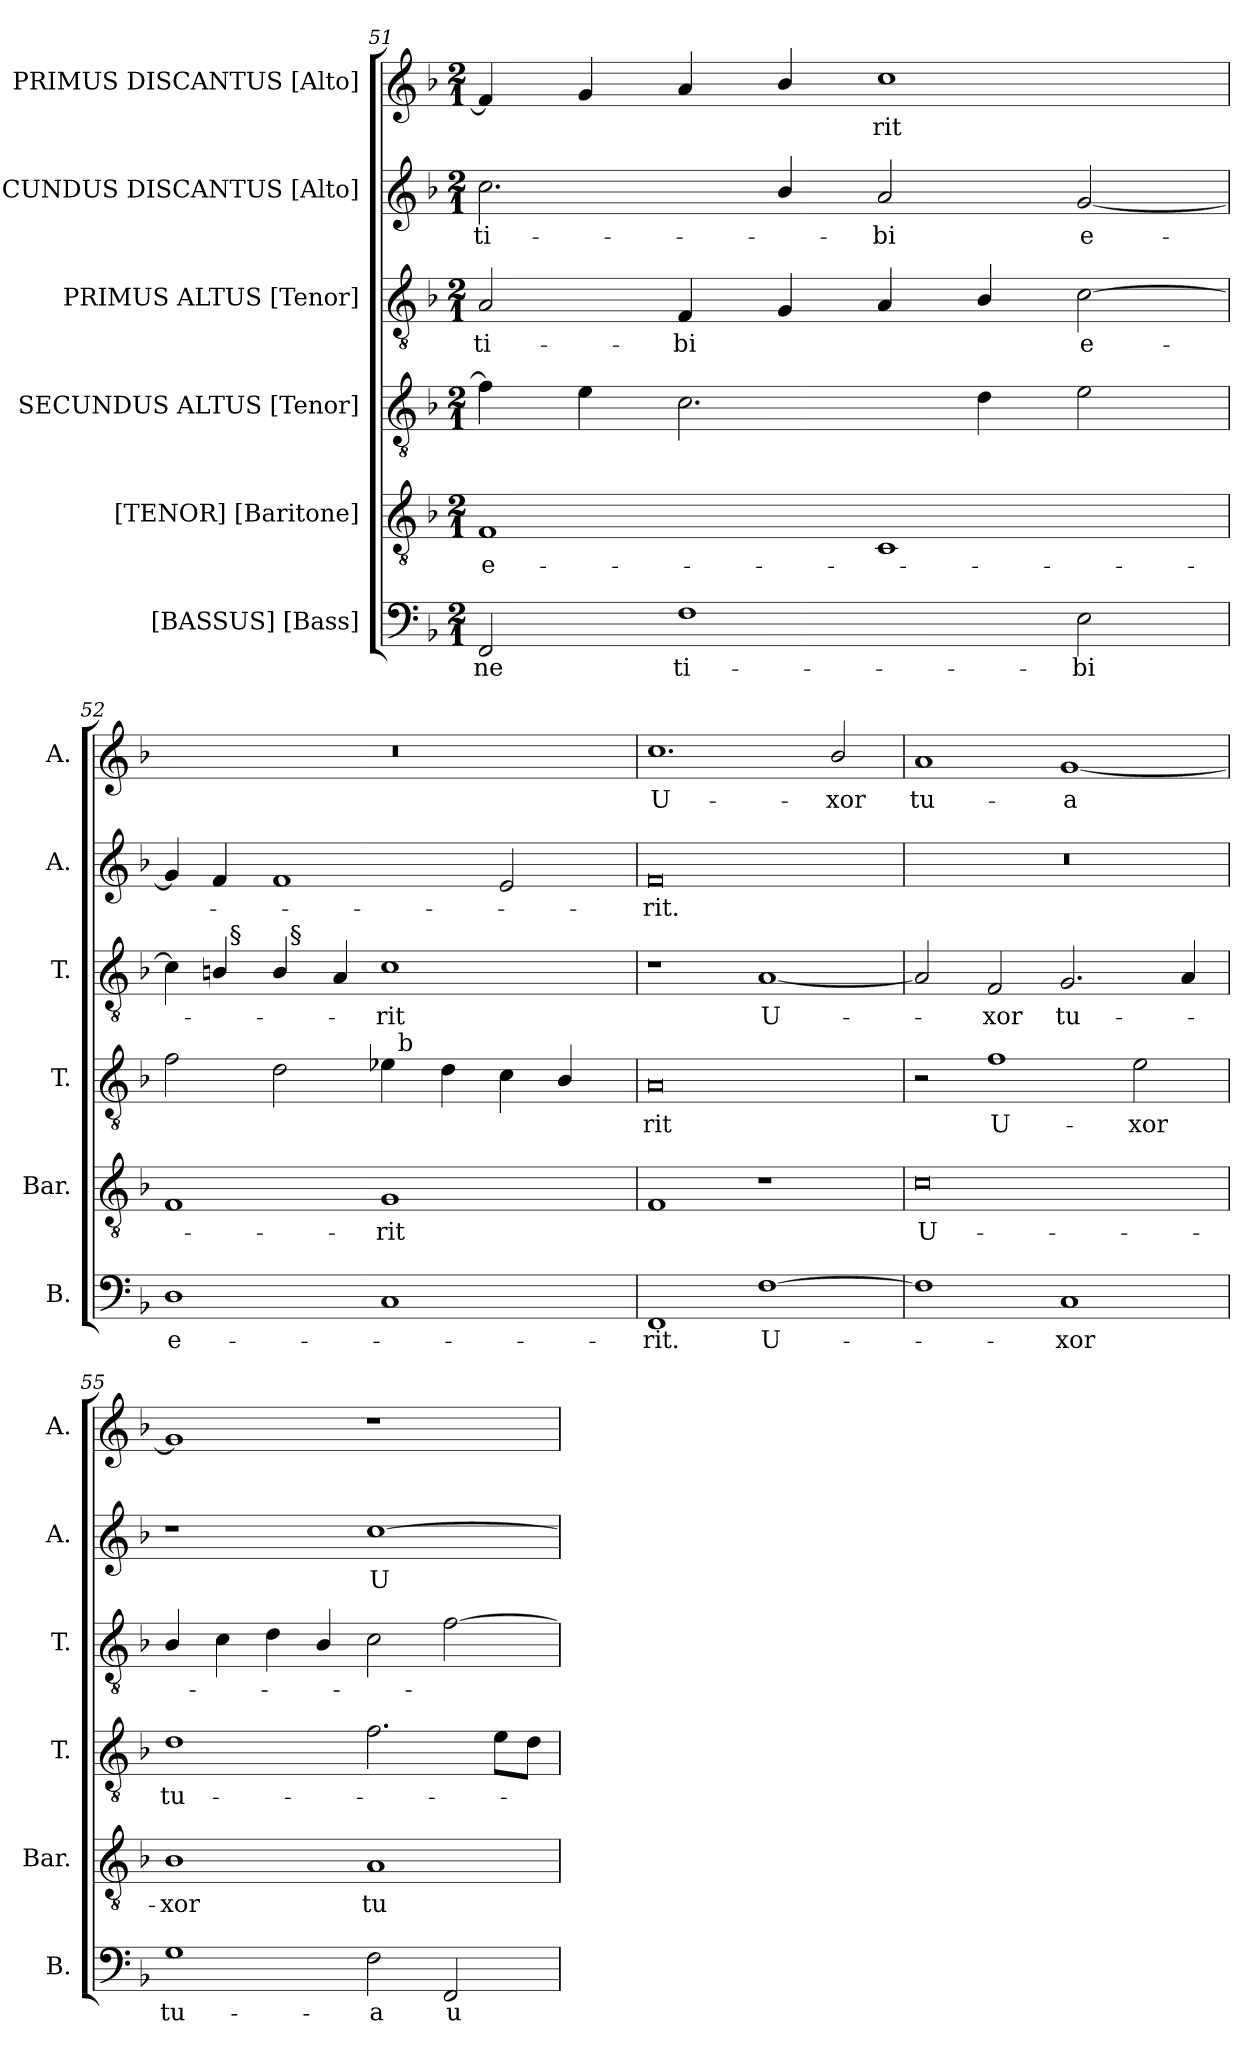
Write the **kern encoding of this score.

**kern	**text	**kern	**text	**kern	**text	**kern	**text	**kern	**text	**kern	**text
*part6	*part6	*part5	*part5	*part4	*part4	*part3	*part3	*part2	*part2	*part1	*part1
*staff6	*staff6	*staff5	*staff5	*staff4	*staff4	*staff3	*staff3	*staff2	*staff2	*staff1	*staff1
*I"[BASSUS] [Bass]	*	*I"[TENOR] [Baritone]	*	*I"SECUNDUS ALTUS [Tenor]	*	*I"PRIMUS ALTUS [Tenor]	*	*I"SECUNDUS DISCANTUS [Alto]	*	*I"PRIMUS DISCANTUS [Alto]	*
*I'B.	*	*I'Bar.	*	*I'T.	*	*I'T.	*	*I'A.	*	*I'A.	*
!!LO:LB:g=z
*clefF4	*	*clefGv2	*	*clefGv2	*	*clefGv2	*	*clefG2	*	*clefG2	*
*	*	*ITrd7c12	*	*ITrd7c12	*	*ITrd7c12	*	*	*	*	*
*k[b-]	*	*k[b-]	*	*k[b-]	*	*k[b-]	*	*k[b-]	*	*k[b-]	*
*F:	*	*F:	*	*F:	*	*F:	*	*F:	*	*F:	*
*M2/1	*	*M2/1	*	*M2/1	*	*M2/1	*	*M2/1	*	*M2/1	*
=51	=51	=51	=51	=51	=51	=51	=51	=51	=51	=51	=51
!	!LO:LY:b:color=#000000	!	!	!	!	!	!	!	!	!	!
!	!	!	!LO:LY:b:color=#000000	!	!	!	!	!	!	!	!
!	!	!	!	!	!	!	!LO:LY:b:color=#000000	!	!	!	!
!	!	!	!	!	!	!	!	!	!LO:LY:b:color=#000000	!	!
2FFi/	-ne	1FFi	e-	4Fi\]	.	2AAi/	ti-	2.cci\	ti-	4fi/]	.
.	.	.	.	4Ei\	.	.	.	.	.	4gi/	.
!	!LO:LY:b:color=#000000	!	!	!	!	!	!	!	!	!	!
!	!	!	!	!	!	!	!LO:LY:b:color=#000000	!	!	!	!
1Fi	ti-	.	.	2.Ci\	.	4FFi/	-bi	.	.	4ai/	.
.	.	.	.	.	.	4GGi/	.	4b-i/	.	4b-i/	.
!	!	!	!	!	!	!	!	!	!LO:LY:b:color=#000000	!	!
!	!	!	!	!	!	!	!	!	!	!	!LO:LY:b:color=#000000
.	.	1CCi	.	.	.	4AAi/	.	2ai/	-bi	1cci	-rit
.	.	.	.	4Di\	.	4BB-i/	.	.	.	.	.
!	!LO:LY:b:color=#000000	!	!	!	!	!	!	!	!	!	!
!	!	!	!	!	!	!	!LO:LY:b:color=#000000	!	!	!	!
!	!	!	!	!	!	!	!	!	!LO:LY:b:color=#000000	!	!
2Ei\	-bi	.	.	2Ei\	.	[2Ci\	e-	[2gi/	e-	.	.
=52	=52	=52	=52	=52	=52	=52	=52	=52	=52	=52	=52
!	!LO:LY:b:color=#000000	!	!	!	!	!	!	!	!	!LO:N:vis=1	!
*	*	*	*	*^	*	*^	*	*	*	*	*
*	*	*	*	*	*	*	*	*^	*	*	*	*	*
1Di	e-	1FFi	.	2Fi\	1ryy	.	4Ci\]	4ryy	2ryy	.	4gi/]	.	0r	.
.	.	.	.	.	.	.	4BBi/	32ryy	.	.	4fi/	.	.	.
.	.	.	.	.	.	.	.	256ryy	.	.	.	.	.	.
!	!	!	!	!	!	!	!	!LO:TX:a:t=§	!	!	!	!	!	!
.	.	.	.	.	.	.	.	1ryy	.	.	.	.	.	.
.	.	.	.	2Di\	.	.	4BBi/	.	32ryy	.	1fi	.	.	.
.	.	.	.	.	.	.	.	.	256ryy	.	.	.	.	.
!	!	!	!	!	!	!	!	!	!LO:TX:a:t=§	!	!	!	!	!
.	.	.	.	.	.	.	.	.	1ryy	.	.	.	.	.
.	.	.	.	.	.	.	4AAi/	.	.	.	.	.	.	.
!	!	!	!LO:LY:b:color=#000000	!	!	!	!	!	!	!	!	!	!	!
!	!	!	!	!	!	!	!	!	!	!LO:LY:b:color=#000000	!	!	!	!
1Ci	.	1GGi	-rit	4E-i\	32ryy	.	1Ci	.	.	-rit	.	.	.	.
.	.	.	.	.	256ryy	.	.	.	.	.	.	.	.	.
!	!	!	!	!	!LO:TX:a:t=b	!	!	!	!	!	!	!	!	!
.	.	.	.	.	2ryy	.	.	.	.	.	.	.	.	.
.	.	.	.	4Di\	.	.	.	.	.	.	.	.	.	.
.	.	.	.	.	.	.	.	2ryy	.	.	.	.	.	.
.	.	.	.	4Ci\	.	.	.	.	.	.	2ei/	.	.	.
.	.	.	.	.	4ryy	.	.	.	4ryy	.	.	.	.	.
.	.	.	.	4BB-i/	.	.	.	.	.	.	.	.	.	.
.	.	.	.	.	8ryy	.	.	8ryy	8ryy	.	.	.	.	.
.	.	.	.	.	16ryy	.	.	16ryy	16ryy	.	.	.	.	.
.	.	.	.	.	64..ryy	.	.	64..ryy	64..ryy	.	.	.	.	.
*	*	*	*	*v	*v	*	*	*	*	*	*	*	*	*
*	*	*	*	*	*	*v	*v	*v	*	*	*	*	*
=53	=53	=53	=53	=53	=53	=53	=53	=53	=53	=53	=53
*	*	*	*	*^	*	*^	*	*	*	*	*
*	*	*	*	*	*	*	*	*^	*	*	*	*	*
!	!LO:LY:b:color=#000000	!	!	!	!	!	!	!	!	!	!	!	!	!
*	*	*	*	*v	*v	*	*	*	*	*	*	*	*	*
*	*	*	*	*	*	*v	*v	*v	*	*	*	*	*
*	*	*	*	*^	*	*^	*	*	*	*	*
*	*	*	*	*	*	*	*	*^	*	*	*	*	*
!	!	!	!	!	!	!LO:LY:b:color=#000000	!	!	!	!	!	!	!	!
*	*	*	*	*v	*v	*	*	*	*	*	*	*	*	*
*	*	*	*	*	*	*v	*v	*v	*	*	*	*	*
*	*	*	*	*^	*	*^	*	*	*	*	*
*	*	*	*	*	*	*	*	*^	*	*	*	*	*
!	!	!	!	!	!	!	!	!	!	!	!	!LO:LY:b:color=#000000	!	!
*	*	*	*	*v	*v	*	*	*	*	*	*	*	*	*
*	*	*	*	*	*	*v	*v	*v	*	*	*	*	*
*	*	*	*	*^	*	*^	*	*	*	*	*
*	*	*	*	*	*	*	*	*^	*	*	*	*	*
!	!	!	!	!	!	!	!	!	!	!	!	!	!	!LO:LY:b:color=#000000
*	*	*	*	*v	*v	*	*	*	*	*	*	*	*	*
*	*	*	*	*	*	*v	*v	*v	*	*	*	*	*
1FFi	-rit.	1FFi	.	0AAi	-rit	1r	.	0fi	-rit.	1.cci	U-
!	!LO:LY:b:color=#000000	!	!	!	!	!	!	!	!	!	!
!	!	!	!	!	!	!	!LO:LY:b:color=#000000	!	!	!	!
[1Fi	U-	1r	.	.	.	[1AAi	U-	.	.	.	.
!	!	!	!	!	!	!	!	!	!	!	!LO:LY:b:color=#000000
.	.	.	.	.	.	.	.	.	.	2b-i/	-xor
=54	=54	=54	=54	=54	=54	=54	=54	=54	=54	=54	=54
!	!	!	!LO:LY:b:color=#000000	!	!	!	!	!LO:N:vis=1	!	!	!
!	!	!	!	!	!	!	!	!	!	!	!LO:LY:b:color=#000000
1Fi]	.	0Ci	U-	2r	.	2AAi/]	.	0r	.	1ai	tu-
!	!	!	!	!	!LO:LY:b:color=#000000	!	!	!	!	!	!
!	!	!	!	!	!	!	!LO:LY:b:color=#000000	!	!	!	!
.	.	.	.	1Fi	U-	2FFi/	-xor	.	.	.	.
!	!LO:LY:b:color=#000000	!	!	!	!	!	!	!	!	!	!
!	!	!	!	!	!	!	!LO:LY:b:color=#000000	!	!	!	!
!	!	!	!	!	!	!	!	!	!	!	!LO:LY:b:color=#000000
1Ci	-xor	.	.	.	.	2.GGi/	tu-	.	.	[1gi	-a
!	!	!	!	!	!LO:LY:b:color=#000000	!	!	!	!	!	!
.	.	.	.	2Ei\	-xor	.	.	.	.	.	.
.	.	.	.	.	.	4AAi/	.	.	.	.	.
=55	=55	=55	=55	=55	=55	=55	=55	=55	=55	=55	=55
!	!LO:LY:b:color=#000000	!	!	!	!	!	!	!	!	!	!
!	!	!	!LO:LY:b:color=#000000	!	!	!	!	!	!	!	!
!	!	!	!	!	!LO:LY:b:color=#000000	!	!	!	!	!	!
1Gi	tu-	1BB-i	-xor	1Di	tu-	4BB-i/	.	1r	.	1gi]	.
.	.	.	.	.	.	4Ci\	.	.	.	.	.
.	.	.	.	.	.	4Di\	.	.	.	.	.
.	.	.	.	.	.	4BB-i/	.	.	.	.	.
!	!LO:LY:b:color=#000000	!	!	!	!	!	!	!	!	!	!
!	!	!	!LO:LY:b:color=#000000	!	!	!	!	!	!	!	!
!	!	!	!	!	!	!	!	!	!LO:LY:b:color=#000000	!	!
2Fi\	-a	1AAi	tu-	2.Fi\	.	2Ci\	.	[1cci	U-	1r	.
!	!LO:LY:b:color=#000000	!	!	!	!	!	!	!	!	!	!
2FFi/	u-	.	.	.	.	[2Fi\	.	.	.	.	.
.	.	.	.	8Ei\L	.	.	.	.	.	.	.
.	.	.	.	8Di\J	.	.	.	.	.	.	.
=	=	=	=	=	=	=	=	=	=	=	=
*-	*-	*-	*-	*-	*-	*-	*-	*-	*-	*-	*-
